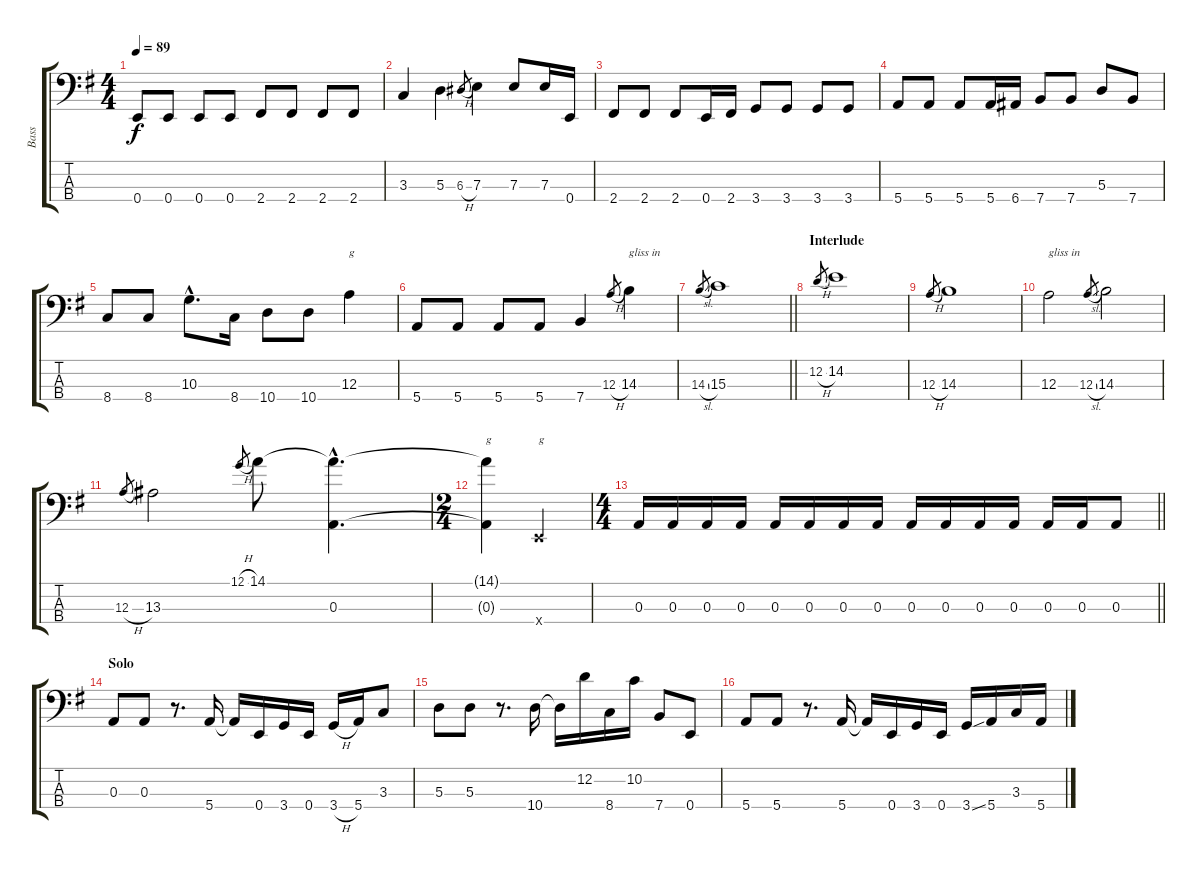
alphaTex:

\track ("Bass" "Bass") {instrument electricbasspick}
\staff {score tabs}
\tuning (G2 D2 A1 E1) {hide}
\ts (4 4)
\tempo 89
\clef f4
\ks g
0.4.8{dy f} 0.4.8 0.4.8 0.4.8 2.4.8 2.4.8 2.4.8 2.4.8 |
3.3.4 5.3.4 6.3{h}.8{gr} 7.3.4 7.3.8 7.3.16 0.4.16 |
2.4.8 2.4.8 2.4.8 0.4.16 2.4.16 3.4.8 3.4.8 3.4.8 3.4.8 |
5.4.8 5.4.8 5.4.8 5.4.16 6.4.16 7.4.8 7.4.8 5.3.8 7.4.8 |
8.4.8 8.4.8 10.3{hac}.8{d} 8.4.16 10.4.8 10.4.8 12.3.4{txt "g"} |
5.4.8 5.4.8 5.4.8 5.4.8 7.4.4 12.3{h}.8{gr} 14.3.4{txt "gliss in"} |
\barLineRight lightlight
14.3{sl}.8{gr} 15.3.1 |
\section ("" "Interlude")
12.2{h}.8{gr} 14.2.1 |
12.3{h}.8{gr} 14.3.1 |
12.3.2{txt "gliss in"} 12.3{sl}.8{gr} 14.3.2 |
12.3{h}.8{gr} 13.3.2 12.1{h}.8{gr} 14.1.8 (14.1{hac t} 0.3{hac}).4{d} |
\ts (2 4)
(14.1{t} 0.3{t}).4{txt "g"} 0.4{x}.4{txt "g"} |
\ts (4 4)
\barLineRight lightlight
0.3.16 0.3.16 0.3.16 0.3.16 0.3.16 0.3.16 0.3.16 0.3.16 0.3.16 0.3.16 0.3.16 0.3.16 0.3.16 0.3.16 0.3.8 |
\section ("" "Solo")
0.3.8 0.3.8 r.8{d} 5.4.16 5.4{t}.16 0.4.16 3.4.16 0.4.16 3.4{h}.16 5.4.16 3.3.8 |
5.3.8 5.3.8 r.8{d} 10.4.16 10.4{t}.16 12.2.16 8.4.16 10.2.16 7.4.8 0.4.8 |
5.4.8 5.4.8 r.8{d} 5.4.16 5.4{t}.16 0.4.16 3.4.16 0.4.16 3.4{ss}.16 5.4.16 3.3.16 5.4.16
